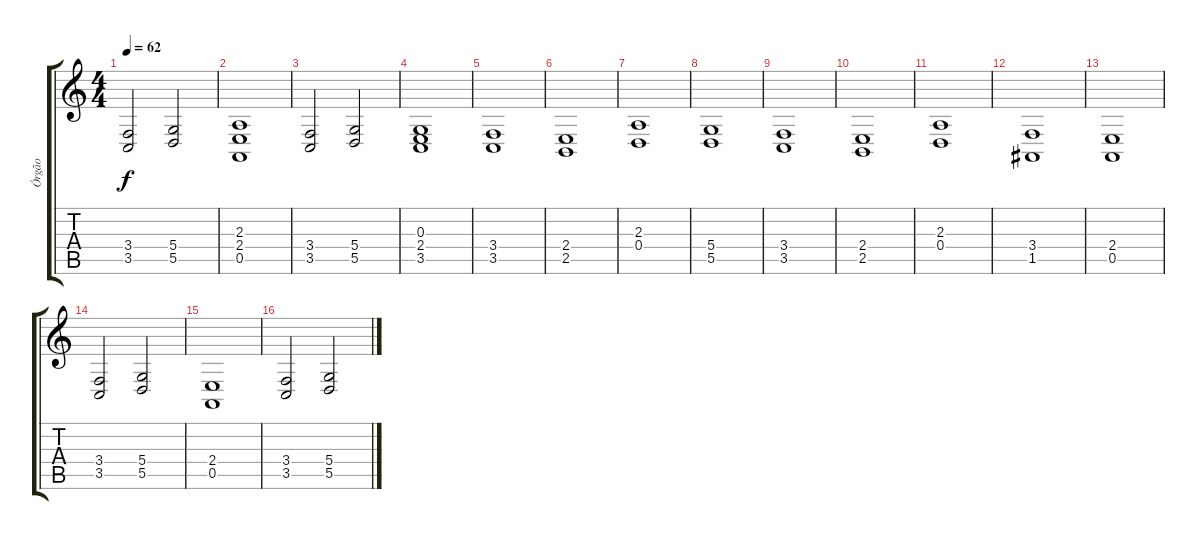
\track ("Órgão" "Órgão") {instrument stringensemble2}
\staff {score tabs}
\tuning (E4 B3 G3 D3 A2 E2) {hide}
\ts (4 4)
\tempo 62
\clef g2
\ks c
(3.4 3.5).2{dy f} (5.4 5.5).2 |
(2.3 2.4 0.5).1 |
(3.4 3.5).2 (5.4 5.5).2 |
(0.3 2.4 3.5).1 |
(3.4 3.5).1 |
(2.4 2.5).1 |
(2.3 0.4).1 |
(5.4 5.5).1 |
(3.4 3.5).1 |
(2.4 2.5).1 |
(2.3 0.4).1 |
(3.4 1.5).1 |
(2.4 0.5).1 |
(3.4 3.5).2 (5.4 5.5).2 |
(2.4 0.5).1 |
(3.4 3.5).2 (5.4 5.5).2
